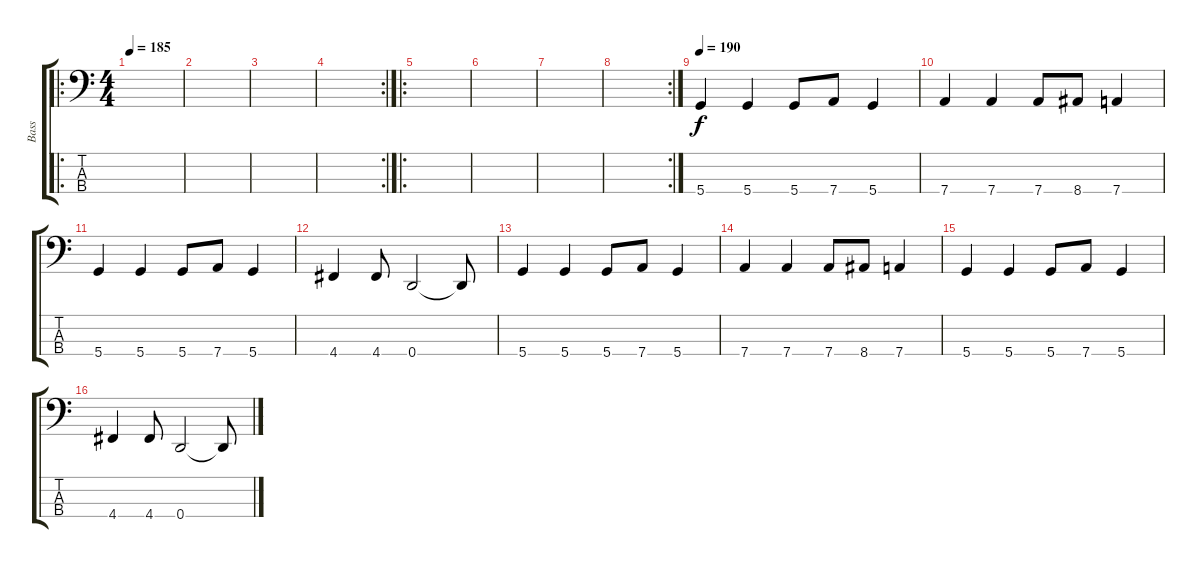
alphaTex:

\track ("Bass" "Bass") {instrument electricbassfinger}
\staff {score tabs}
\tuning (G2 D2 A1 D1) {hide}
\ro
\ts (4 4)
\tempo 185
\clef f4
\ks c
|
|
|
\rc 2
|
\ro
|
|
|
\rc 2
|
\tempo 185
\tempo 190
5.4.4{volume 16} 5.4.4 5.4.8 7.4.8 5.4.4 |
7.4.4 7.4.4 7.4.8 8.4.8 7.4.4 |
5.4.4 5.4.4 5.4.8 7.4.8 5.4.4 |
4.4.4 4.4.8 0.4.2 0.4{t}.8 |
5.4.4 5.4.4 5.4.8 7.4.8 5.4.4 |
7.4.4 7.4.4 7.4.8 8.4.8 7.4.4 |
5.4.4 5.4.4 5.4.8 7.4.8 5.4.4 |
4.4.4 4.4.8 0.4.2 0.4{t}.8
